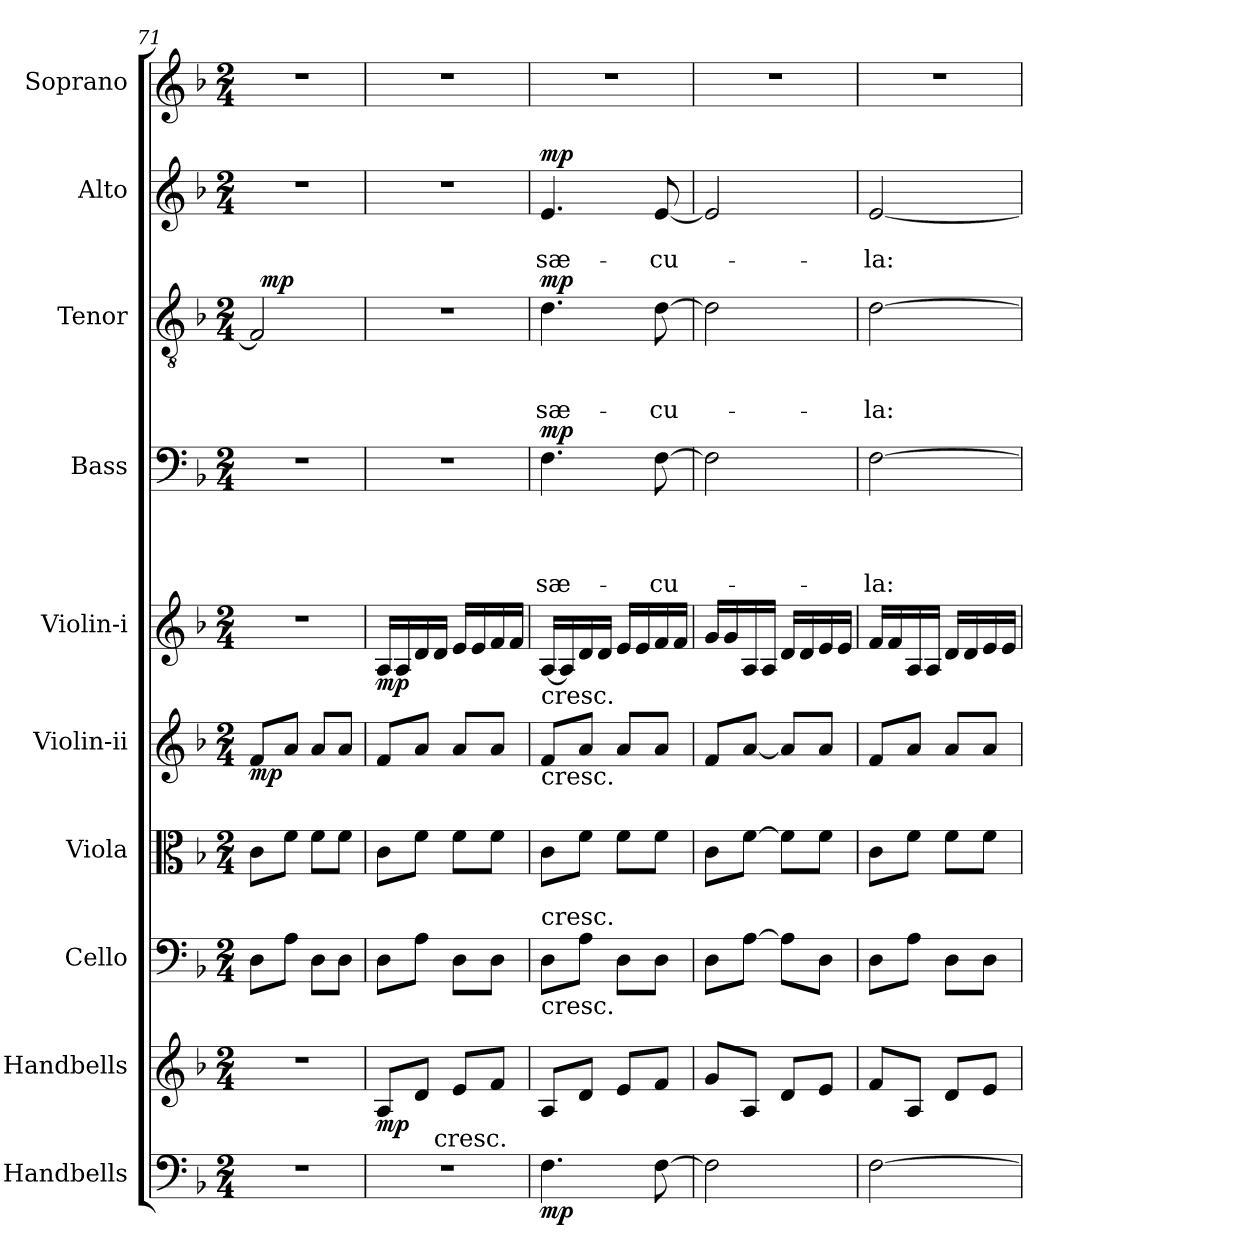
**kern	**dynam	**kern	**dynam	**kern	**dynam	**kern	**kern	**dynam	**kern	**dynam	**kern	**text	**text	**text	**text	**dynam	**kern	**text	**text	**text	**dynam	**kern	**text	**text	**dynam	**kern
*part10	*part10	*part9	*part9	*part8	*part8	*part7	*part6	*part6	*part5	*part5	*part4	*part4	*part4	*part4	*part4	*part4	*part3	*part3	*part3	*part3	*part3	*part2	*part2	*part2	*part2	*part1
*staff10	*staff10	*staff9	*staff9	*staff8	*staff8	*staff7	*staff6	*staff6	*staff5	*staff5	*staff4	*staff4	*staff4	*staff4	*staff4	*staff4	*staff3	*staff3	*staff3	*staff3	*staff3	*staff2	*staff2	*staff2	*staff2	*staff1
*I"Handbells	*	*I"Handbells	*	*I"Cello	*	*I"Viola	*I"Violin-ii	*	*I"Violin-i	*	*I"Bass	*	*	*	*	*	*I"Tenor	*	*	*	*	*I"Alto	*	*	*	*I"Soprano
*	*	*	*	*	*	*I'Vla.	*I'Vln.-ii	*	*I'Vln.-i	*	*I'B	*	*	*	*	*	*I'T	*	*	*	*	*I'A	*	*	*	*I'S
!!LO:PB:g=z
*clefF4	*	*clefG2	*	*clefF4	*	*clefC3	*clefG2	*	*clefG2	*	*clefF4	*	*	*	*	*	*clefGv2	*	*	*	*	*clefG2	*	*	*	*clefG2
*k[b-]	*	*k[b-]	*	*k[b-]	*	*k[b-]	*k[b-]	*	*k[b-]	*	*k[b-]	*	*	*	*	*	*k[b-]	*	*	*	*	*k[b-]	*	*	*	*k[b-]
*F:	*	*F:	*	*F:	*	*F:	*F:	*	*F:	*	*F:	*	*	*	*	*	*F:	*	*	*	*	*F:	*	*	*	*F:
*M2/4	*	*M2/4	*	*M2/4	*	*M2/4	*M2/4	*	*M2/4	*	*M2/4	*	*	*	*	*	*M2/4	*	*	*	*	*M2/4	*	*	*	*M2/4
=71	=71	=71	=71	=71	=71	=71	=71	=71	=71	=71	=71	=71	=71	=71	=71	=71	=71	=71	=71	=71	=71	=71	=71	=71	=71	=71
!LO:N:vis=1	!	!LO:N:vis=1	!	!	!LO:DY:a	!	!	!	!LO:N:vis=1	!	!LO:N:vis=1	!	!	!	!	!	!	!	!	!	!	!LO:N:vis=1	!	!	!	!LO:N:vis=1
!	!	!	!	!	!LO:DY:n=1:b	!	!	!LO:DY:b	!	!	!	!	!	!	!	!	!	!	!	!	!	!	!	!	!	!
*	*	*	*	*	*	*	*	*	*	*	*	*	*	*	*	*	*^	*	*	*	*	*	*	*	*	*
2r	.	2r	.	8D\L	mp mp	8c\L	8f/L	mp	2r	.	2r	.	.	.	.	.	2F/]	32ryy	.	.	.	.	2r	.	.	.	2r
!	!	!	!	!	!	!	!	!	!	!	!	!	!	!	!	!	!	!	!	!	!	!LO:DY:a	!	!	!	!	!
.	.	.	.	.	.	.	.	.	.	.	.	.	.	.	.	.	.	4...ryy	.	.	.	mp	.	.	.	.	.
.	.	.	.	8A\J	.	8f\J	8a/J	.	.	.	.	.	.	.	.	.	.	.	.	.	.	.	.	.	.	.	.
.	.	.	.	8D\L	.	8f\L	8a/L	.	.	.	.	.	.	.	.	.	.	.	.	.	.	.	.	.	.	.	.
.	.	.	.	8D\J	.	8f\J	8a/J	.	.	.	.	.	.	.	.	.	.	.	.	.	.	.	.	.	.	.	.
=72	=72	=72	=72	=72	=72	=72	=72	=72	=72	=72	=72	=72	=72	=72	=72	=72	=72	=72	=72	=72	=72	=72	=72	=72	=72	=72	=72
!LO:N:vis=1	!	!	!LO:DY:b	!	!	!	!	!	!	!LO:DY:b	!LO:N:vis=1	!	!	!	!	!	!LO:N:vis=1	!	!	!	!	!	!LO:N:vis=1	!	!	!	!LO:N:vis=1
*^	*	*	*	*	*	*	*	*	*	*	*	*	*	*	*	*	*v	*v	*	*	*	*	*	*	*	*	*
2r	8.ryy	.	8A/L	mp	8D\L	.	8c\L	8f/L	.	16A/LL	mp	2r	.	.	.	.	.	2r	.	.	.	.	2r	.	.	.	2r
.	.	.	.	.	.	.	.	.	.	16A/	.	.	.	.	.	.	.	.	.	.	.	.	.	.	.	.	.
.	.	.	8d/J	.	8A\J	.	8f\J	8a/J	.	16d/	.	.	.	.	.	.	.	.	.	.	.	.	.	.	.	.	.
!	!LO:TX:a:t=cresc.	!	!	!	!	!	!	!	!	!	!	!	!	!	!	!	!	!	!	!	!	!	!	!	!	!	!
.	4ryy	.	.	.	.	.	.	.	.	16d/JJ	.	.	.	.	.	.	.	.	.	.	.	.	.	.	.	.	.
.	.	.	8e/L	.	8D\L	.	8f\L	8a/L	.	16e/LL	.	.	.	.	.	.	.	.	.	.	.	.	.	.	.	.	.
.	.	.	.	.	.	.	.	.	.	16e/	.	.	.	.	.	.	.	.	.	.	.	.	.	.	.	.	.
.	.	.	8f/J	.	8D\J	.	8f\J	8a/J	.	16f/	.	.	.	.	.	.	.	.	.	.	.	.	.	.	.	.	.
.	16ryy	.	.	.	.	.	.	.	.	16f/JJ	.	.	.	.	.	.	.	.	.	.	.	.	.	.	.	.	.
=73	=73	=73	=73	=73	=73	=73	=73	=73	=73	=73	=73	=73	=73	=73	=73	=73	=73	=73	=73	=73	=73	=73	=73	=73	=73	=73	=73
!	!	!	!	!	!	!	!	!LO:TX:a:t=cresc.	!	!	!	!	!	!	!	!	!	!	!	!	!	!	!	!	!	!	!
!	!	!	!	!	!	!	!	!LO:TX:b:t=cresc.	!	!	!	!	!	!	!	!	!	!	!	!	!	!	!	!	!	!	!
!	!	!	!	!	!LO:TX:b:t=cresc.	!	!	!	!	!	!	!	!	!	!	!	!	!	!	!	!	!	!	!	!	!	!
!	!	!	!	!	!LO:TX:a:t=cresc.	!	!	!	!	!	!	!	!	!	!	!	!	!	!	!	!	!	!	!	!	!	!
!	!	!LO:DY:b	!	!	!	!	!	!	!	!	!	!	!	!	!	!LO:LY:b	!LO:DY:a	!	!	!	!LO:LY:b	!LO:DY:a	!	!	!LO:LY:b	!LO:DY:a	!LO:N:vis=1
*v	*v	*	*	*	*	*	*	*	*	*	*	*	*	*	*	*	*	*	*	*	*	*	*	*	*	*	*
4.F\	mp	8A/L	.	8D\L	.	8c\L	8f/L	.	[>16A/LL	.	4.F\	.	.	.	sæ-	mp	4.d\	.	.	sæ-	mp	4.e/	.	sæ-	mp	2r
.	.	.	.	.	.	.	.	.	16A/]	.	.	.	.	.	.	.	.	.	.	.	.	.	.	.	.	.
.	.	8d/J	.	8A\J	.	8f\J	8a/J	.	16d/	.	.	.	.	.	.	.	.	.	.	.	.	.	.	.	.	.
.	.	.	.	.	.	.	.	.	16d/JJ	.	.	.	.	.	.	.	.	.	.	.	.	.	.	.	.	.
.	.	8e/L	.	8D\L	.	8f\L	8a/L	.	16e/LL	.	.	.	.	.	.	.	.	.	.	.	.	.	.	.	.	.
.	.	.	.	.	.	.	.	.	16e/	.	.	.	.	.	.	.	.	.	.	.	.	.	.	.	.	.
!	!	!	!	!	!	!	!	!	!	!	!	!	!	!	!LO:LY:b	!	!	!	!	!LO:LY:b	!	!	!	!LO:LY:b	!	!
[>8F\	.	8f/J	.	8D\J	.	8f\J	8a/J	.	16f/	.	[>8F\	.	.	.	-cu-	.	[>8d\	.	.	-cu-	.	[<8e/	.	-cu-	.	.
.	.	.	.	.	.	.	.	.	16f/JJ	.	.	.	.	.	.	.	.	.	.	.	.	.	.	.	.	.
=74	=74	=74	=74	=74	=74	=74	=74	=74	=74	=74	=74	=74	=74	=74	=74	=74	=74	=74	=74	=74	=74	=74	=74	=74	=74	=74
!	!	!	!	!	!	!	!	!	!	!	!	!	!	!	!	!	!	!	!	!	!	!	!	!	!	!LO:N:vis=1
2F\]	.	8g/L	.	8D\L	.	8c\L	8f/L	.	16g/LL	.	2F\]	.	.	.	.	.	2d\]	.	.	.	.	2e/]	.	.	.	2r
.	.	.	.	.	.	.	.	.	16g/	.	.	.	.	.	.	.	.	.	.	.	.	.	.	.	.	.
.	.	8A/J	.	[>8A\J	.	[>8f\J	[<8a/J	.	16A/	.	.	.	.	.	.	.	.	.	.	.	.	.	.	.	.	.
.	.	.	.	.	.	.	.	.	16A/JJ	.	.	.	.	.	.	.	.	.	.	.	.	.	.	.	.	.
.	.	8d/L	.	8A\L]	.	8f\L]	8a/L]	.	16d/LL	.	.	.	.	.	.	.	.	.	.	.	.	.	.	.	.	.
.	.	.	.	.	.	.	.	.	16d/	.	.	.	.	.	.	.	.	.	.	.	.	.	.	.	.	.
.	.	8e/J	.	8D\J	.	8f\J	8a/J	.	16e/	.	.	.	.	.	.	.	.	.	.	.	.	.	.	.	.	.
.	.	.	.	.	.	.	.	.	16e/JJ	.	.	.	.	.	.	.	.	.	.	.	.	.	.	.	.	.
=75	=75	=75	=75	=75	=75	=75	=75	=75	=75	=75	=75	=75	=75	=75	=75	=75	=75	=75	=75	=75	=75	=75	=75	=75	=75	=75
!	!	!	!	!	!	!	!	!	!	!	!	!	!	!	!LO:LY:b	!	!	!	!	!LO:LY:b	!	!	!	!LO:LY:b	!	!LO:N:vis=1
[>2F\	.	8f/L	.	8D\L	.	8c\L	8f/L	.	16f/LL	.	[>2F\	.	.	.	-la:	.	[>2d\	.	.	-la:	.	[<2e/	.	-la:	.	2r
.	.	.	.	.	.	.	.	.	16f/	.	.	.	.	.	.	.	.	.	.	.	.	.	.	.	.	.
.	.	8A/J	.	8A\J	.	8f\J	8a/J	.	16A/	.	.	.	.	.	.	.	.	.	.	.	.	.	.	.	.	.
.	.	.	.	.	.	.	.	.	16A/JJ	.	.	.	.	.	.	.	.	.	.	.	.	.	.	.	.	.
.	.	8d/L	.	8D\L	.	8f\L	8a/L	.	16d/LL	.	.	.	.	.	.	.	.	.	.	.	.	.	.	.	.	.
.	.	.	.	.	.	.	.	.	16d/	.	.	.	.	.	.	.	.	.	.	.	.	.	.	.	.	.
.	.	8e/J	.	8D\J	.	8f\J	8a/J	.	16e/	.	.	.	.	.	.	.	.	.	.	.	.	.	.	.	.	.
.	.	.	.	.	.	.	.	.	16e/JJ	.	.	.	.	.	.	.	.	.	.	.	.	.	.	.	.	.
=	=	=	=	=	=	=	=	=	=	=	=	=	=	=	=	=	=	=	=	=	=	=	=	=	=	=
*-	*-	*-	*-	*-	*-	*-	*-	*-	*-	*-	*-	*-	*-	*-	*-	*-	*-	*-	*-	*-	*-	*-	*-	*-	*-	*-
